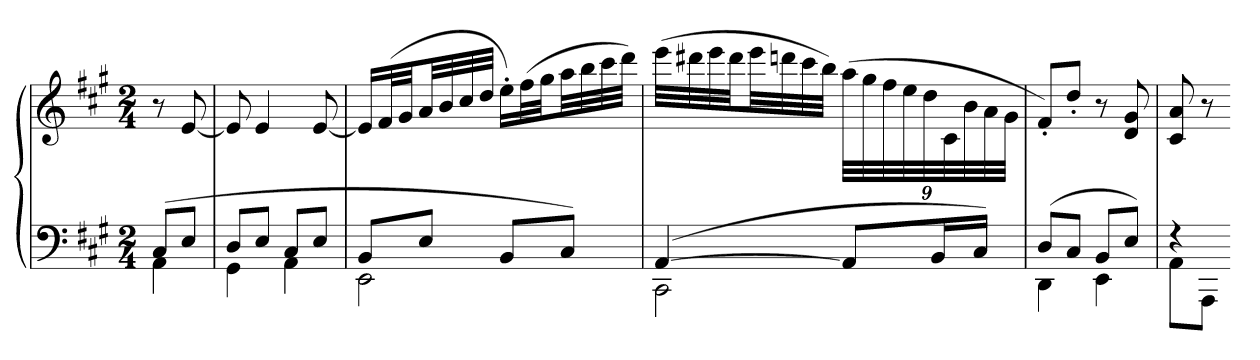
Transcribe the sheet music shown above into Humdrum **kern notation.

**kern	**kern
*part1	*part1
*staff2	*staff1
*clefF4	*clefG2
*k[f#c#g#]	*k[f#c#g#]
*A:	*A:
*M2/4	*M2/4
=	=
*^	*
(8C#L	4AA	8r
8EJ	.	[8e
=	=	=
8DL	4GG#	8e]
8EJ	.	4e
8C#L	4AA	.
8EJ	.	[8e
=	=	=
8BBL	2EE	16eLL]
.	.	(32f#L
.	.	32g#JJ
8EJ	.	32aLL
.	.	32b
.	.	32cc#
.	.	32ddJJJ
8BBL	.	16ee'LL)
.	.	(32ff#L
.	.	32gg#JJ
8C#J)	.	32aaLL
.	.	32bb
.	.	32ccc#
.	.	32dddJJJ)
=	=	=
([4AA	2CC#	(32eeeLLL
.	.	32ddd#X
.	.	32eee
.	.	32ddd#JJ
.	.	32eeeLL
.	.	32dddn
.	.	32ccc#
.	.	32bbJJJ)
8AAL]	.	(36aaLLL
.	.	36gg#
.	.	36ff#
.	.	36ee
.	.	36dd
16BBL	.	.
.	.	36c#
.	.	36b
16C#JJ)	.	.
.	.	36a
.	.	36g#JJJ
=	=	=
(8DL	4DD	8f#'L)
8C#J	.	8dd'J
8BBL	4EE	8r
8EJ)	.	8d 8g#
=	=	=
4r	8AAL	8c# 8a
.	8AAAJ	8r
*v	*v	*
=-	=-
*-	*-
